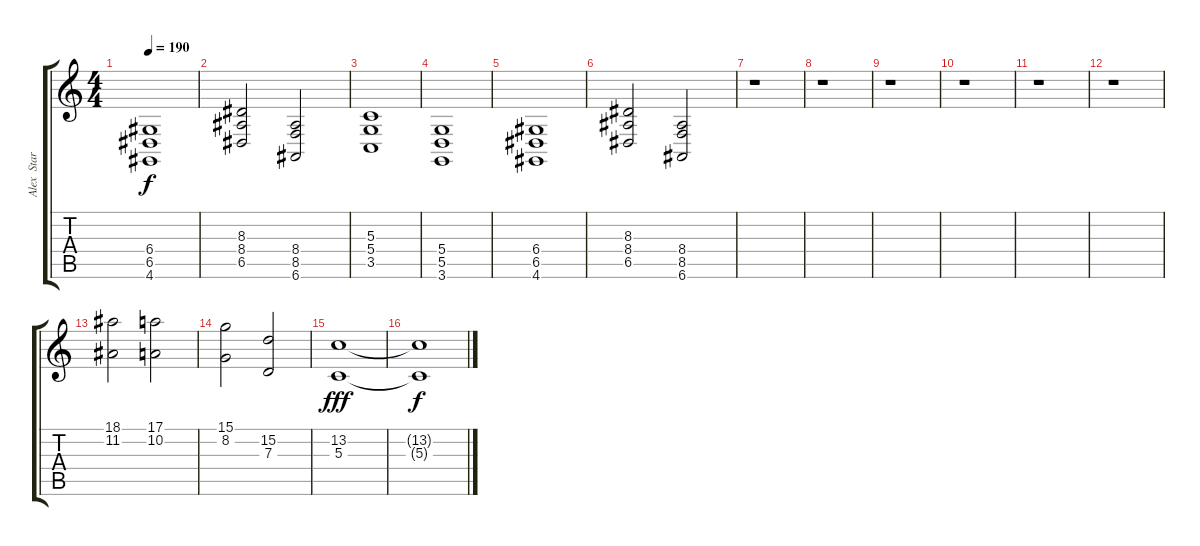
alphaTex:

\track ("Alex  Staropli 2" "Alex  Star") {instrument brasssection}
\staff {score tabs}
\tuning (E4 B3 G3 D3 A2 E2) {hide}
\ts (4 4)
\tempo 190
\clef g2
\ks c
(6.4 6.5 4.6).1{dy f} |
(8.3 8.4 6.5).2 (8.4 8.5 6.6).2 |
(5.3 5.4 3.5).1 |
(5.4 5.5 3.6).1 |
(6.4 6.5 4.6).1 |
(8.3 8.4 6.5).2 (8.4 8.5 6.6).2 |
r.1 |
r.1 |
r.1 |
r.1 |
r.1 |
r.1 |
(18.1 11.2).2{instrument stringensemble1} (17.1 10.2).2 |
(15.1 8.2).2 (15.2 7.3).2 |
(13.2 5.3).1{dy fff} |
(13.2{t} 5.3{t}).1{dy f}
